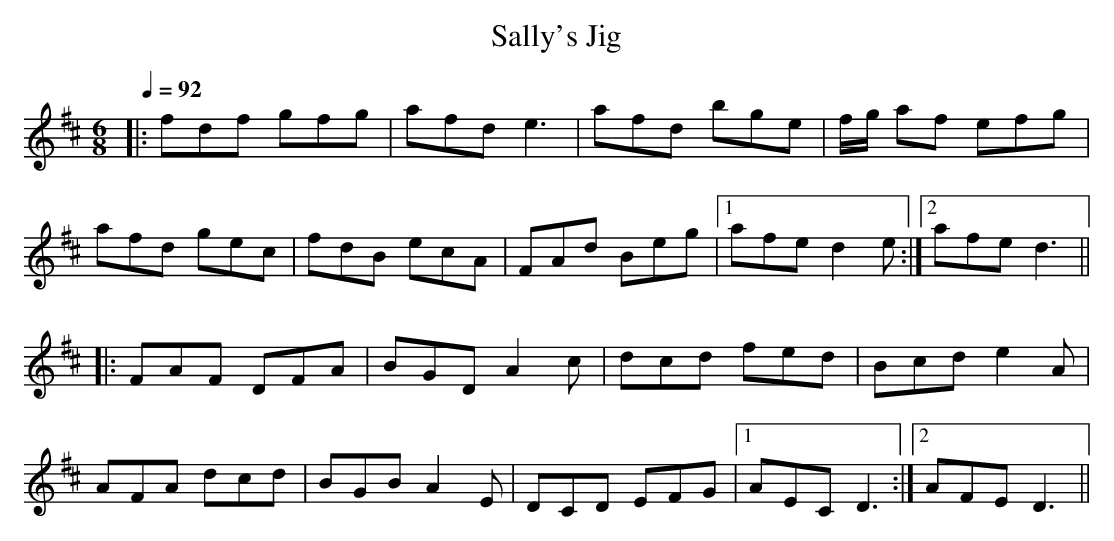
X:1
T:Sally's Jig
Q:1/4=92
M:6/8
L:1/8
K:D
|: fdf gfg | afd e3 | afd bge | f/g/ af efg |
afd gec | fdB ecA | FAd Beg |1 afe d2 e :|2 afe d3 ||
|:FAF DFA | BGD A2c | dcd fed | Bcd e2 A |
AFA dcd | BGB A2 E | DCD EFG |1 AEC D3 :|2 AFE D3 ||
